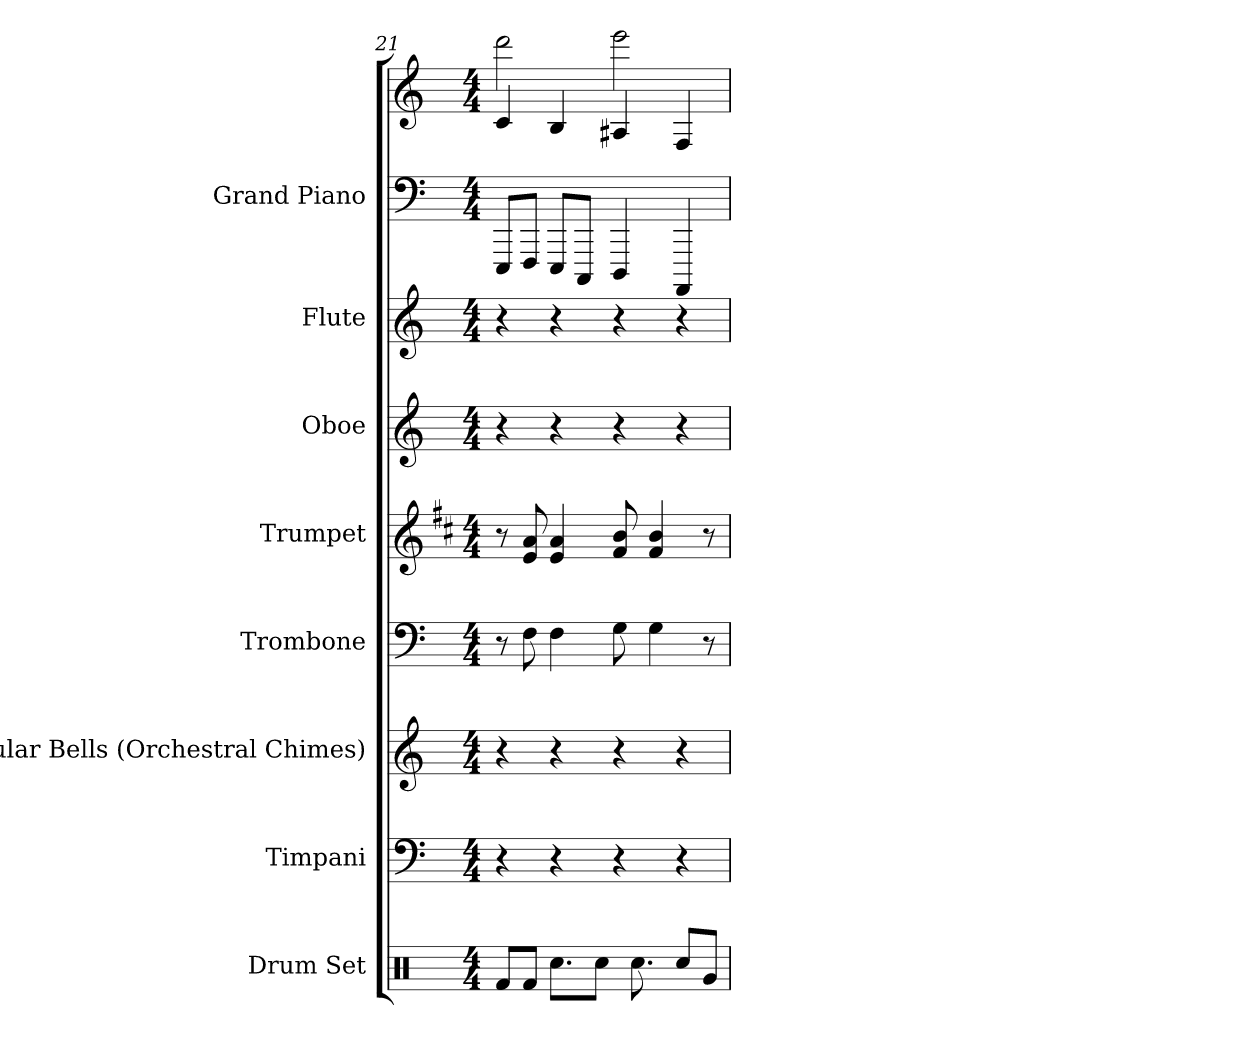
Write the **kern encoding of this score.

**kern	**kern	**kern	**kern	**kern	**kern	**kern	**kern	**kern
*part8	*part7	*part6	*part5	*part4	*part3	*part2	*part1	*part1
*staff9	*staff8	*staff7	*staff6	*staff5	*staff4	*staff3	*staff2	*staff1
*I"Drum Set	*I"Timpani	*I"Tubular Bells (Orchestral Chimes)	*I"Trombone	*I"Trumpet	*I"Oboe	*I"Flute	*I"Grand Piano	*
*I'Drums	*I'Timp.	*I'Tu. Be.	*I'Trb.	*I'Tpt.	*I'Ob.	*I'Fl.	*I'Pno.	*
*clefX	*clefF4	*clefG2	*clefF4	*clefG2	*clefG2	*clefG2	*clefF4	*clefG2
*	*	*	*	*ITrd1c2	*	*	*	*
*k[]	*k[]	*k[]	*k[]	*k[]	*k[]	*k[]	*k[]	*k[]
*M4/4	*M4/4	*M4/4	*M4/4	*M4/4	*M4/4	*M4/4	*M4/4	*M4/4
=21	=21	=21	=21	=21	=21	=21	=21	=21
*	*	*	*	*	*	*	*	*^
8RfL	4r	4r	8r	8r	4r	4r	8EEEL	4c	2ddd
8RfJ	.	.	8F	8g 8d	.	.	8FFFJ	.	.
8.RccL	4r	4r	4F	4d 4g	4r	4r	8EEEL	4B	.
.	.	.	.	.	.	.	8CCCJ	.	.
8RccJ	.	.	.	.	.	.	.	.	.
.	4r	4r	8G	8e 8a	4r	4r	4DDD	4A#X	2eee
8.Rcc	.	.	.	.	.	.	.	.	.
.	.	.	4G	4a 4e	.	.	.	.	.
8RccL	4r	4r	.	.	4r	4r	4AAAA	4F	.
8RgJ	.	.	8r	8r	.	.	.	.	.
*	*	*	*	*	*	*	*	*v	*v
=	=	=	=	=	=	=	=	=
*-	*-	*-	*-	*-	*-	*-	*-	*-
